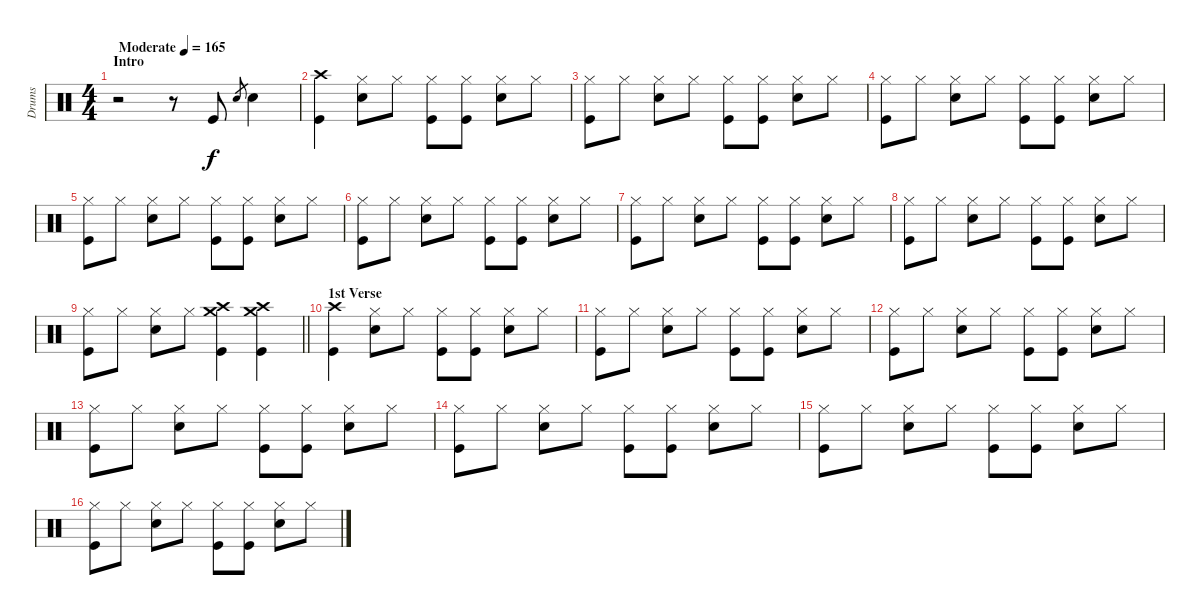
\track ("Drums" "Drums") {instrument percussion}
\staff {score}
\articulation defaults
\ts (4 4)
\section ("" "Intro")
\tempo (165 "Moderate")
\clef neutral
\ks aminor
r.2{dy f} r.8 "Kick (hit)".8 "Electric Snare (hit)".8{gr} "Electric Snare (hit)".4 |
("Crash high (hit)" "Kick (hit)").4 ("Hi-Hat (closed)" "Electric Snare (hit)").8 "Hi-Hat (closed)".8 ("Hi-Hat (closed)" "Kick (hit)").8 ("Hi-Hat (closed)" "Kick (hit)").8 ("Hi-Hat (closed)" "Electric Snare (hit)").8 "Hi-Hat (closed)".8 |
("Hi-Hat (closed)" "Kick (hit)").8 "Hi-Hat (closed)".8 ("Hi-Hat (closed)" "Electric Snare (hit)").8 "Hi-Hat (closed)".8 ("Hi-Hat (closed)" "Kick (hit)").8 ("Hi-Hat (closed)" "Kick (hit)").8 ("Hi-Hat (closed)" "Electric Snare (hit)").8 "Hi-Hat (closed)".8 |
("Hi-Hat (closed)" "Kick (hit)").8 "Hi-Hat (closed)".8 ("Hi-Hat (closed)" "Electric Snare (hit)").8 "Hi-Hat (closed)".8 ("Hi-Hat (closed)" "Kick (hit)").8 ("Hi-Hat (closed)" "Kick (hit)").8 ("Hi-Hat (closed)" "Electric Snare (hit)").8 "Hi-Hat (closed)".8 |
("Hi-Hat (closed)" "Kick (hit)").8 "Hi-Hat (closed)".8 ("Hi-Hat (closed)" "Electric Snare (hit)").8 "Hi-Hat (closed)".8 ("Hi-Hat (closed)" "Kick (hit)").8 ("Hi-Hat (closed)" "Kick (hit)").8 ("Hi-Hat (closed)" "Electric Snare (hit)").8 "Hi-Hat (closed)".8 |
("Hi-Hat (closed)" "Kick (hit)").8 "Hi-Hat (closed)".8 ("Hi-Hat (closed)" "Electric Snare (hit)").8 "Hi-Hat (closed)".8 ("Hi-Hat (closed)" "Kick (hit)").8 ("Hi-Hat (closed)" "Kick (hit)").8 ("Hi-Hat (closed)" "Electric Snare (hit)").8 "Hi-Hat (closed)".8 |
("Hi-Hat (closed)" "Kick (hit)").8 "Hi-Hat (closed)".8 ("Hi-Hat (closed)" "Electric Snare (hit)").8 "Hi-Hat (closed)".8 ("Hi-Hat (closed)" "Kick (hit)").8 ("Hi-Hat (closed)" "Kick (hit)").8 ("Hi-Hat (closed)" "Electric Snare (hit)").8 "Hi-Hat (closed)".8 |
("Hi-Hat (closed)" "Kick (hit)").8 "Hi-Hat (closed)".8 ("Hi-Hat (closed)" "Electric Snare (hit)").8 "Hi-Hat (closed)".8 ("Hi-Hat (closed)" "Kick (hit)").8 ("Hi-Hat (closed)" "Kick (hit)").8 ("Hi-Hat (closed)" "Electric Snare (hit)").8 "Hi-Hat (closed)".8 |
\barLineRight lightlight
("Hi-Hat (closed)" "Kick (hit)").8 "Hi-Hat (closed)".8 ("Hi-Hat (closed)" "Electric Snare (hit)").8 "Hi-Hat (closed)".8 ("Crash high (hit)" "Crash medium (hit)" "Kick (hit)").4 ("Crash high (hit)" "Crash medium (hit)" "Kick (hit)").4 |
\section ("" "1st Verse")
("Crash high (hit)" "Kick (hit)").4 ("Hi-Hat (closed)" "Electric Snare (hit)").8 "Hi-Hat (closed)".8 ("Hi-Hat (closed)" "Kick (hit)").8 ("Hi-Hat (closed)" "Kick (hit)").8 ("Hi-Hat (closed)" "Electric Snare (hit)").8 "Hi-Hat (closed)".8 |
("Hi-Hat (closed)" "Kick (hit)").8 "Hi-Hat (closed)".8 ("Hi-Hat (closed)" "Electric Snare (hit)").8 "Hi-Hat (closed)".8 ("Hi-Hat (closed)" "Kick (hit)").8 ("Hi-Hat (closed)" "Kick (hit)").8 ("Hi-Hat (closed)" "Electric Snare (hit)").8 "Hi-Hat (closed)".8 |
("Hi-Hat (closed)" "Kick (hit)").8 "Hi-Hat (closed)".8 ("Hi-Hat (closed)" "Electric Snare (hit)").8 "Hi-Hat (closed)".8 ("Hi-Hat (closed)" "Kick (hit)").8 ("Hi-Hat (closed)" "Kick (hit)").8 ("Hi-Hat (closed)" "Electric Snare (hit)").8 "Hi-Hat (closed)".8 |
("Hi-Hat (closed)" "Kick (hit)").8 "Hi-Hat (closed)".8 ("Hi-Hat (closed)" "Electric Snare (hit)").8 "Hi-Hat (closed)".8 ("Hi-Hat (closed)" "Kick (hit)").8 ("Hi-Hat (closed)" "Kick (hit)").8 ("Hi-Hat (closed)" "Electric Snare (hit)").8 "Hi-Hat (closed)".8 |
("Hi-Hat (closed)" "Kick (hit)").8 "Hi-Hat (closed)".8 ("Hi-Hat (closed)" "Electric Snare (hit)").8 "Hi-Hat (closed)".8 ("Hi-Hat (closed)" "Kick (hit)").8 ("Hi-Hat (closed)" "Kick (hit)").8 ("Hi-Hat (closed)" "Electric Snare (hit)").8 "Hi-Hat (closed)".8 |
("Hi-Hat (closed)" "Kick (hit)").8 "Hi-Hat (closed)".8 ("Hi-Hat (closed)" "Electric Snare (hit)").8 "Hi-Hat (closed)".8 ("Hi-Hat (closed)" "Kick (hit)").8 ("Hi-Hat (closed)" "Kick (hit)").8 ("Hi-Hat (closed)" "Electric Snare (hit)").8 "Hi-Hat (closed)".8 |
("Hi-Hat (closed)" "Kick (hit)").8 "Hi-Hat (closed)".8 ("Hi-Hat (closed)" "Electric Snare (hit)").8 "Hi-Hat (closed)".8 ("Hi-Hat (closed)" "Kick (hit)").8 ("Hi-Hat (closed)" "Kick (hit)").8 ("Hi-Hat (closed)" "Electric Snare (hit)").8 "Hi-Hat (closed)".8
